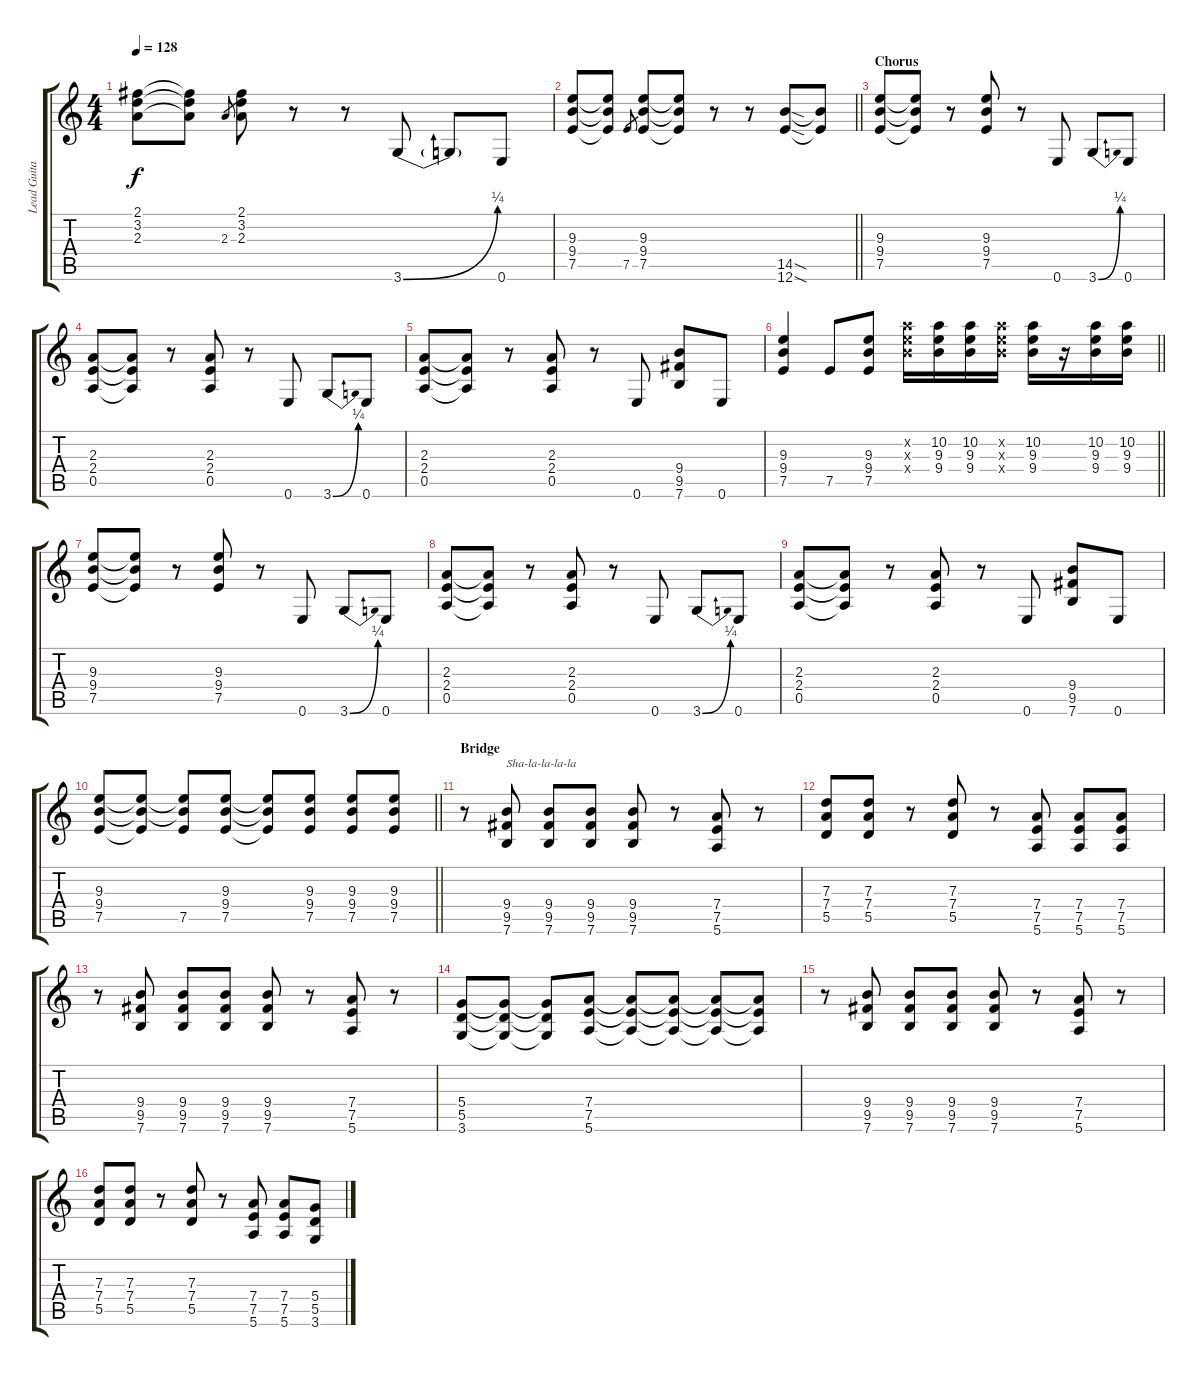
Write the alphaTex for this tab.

\track ("Lead Guitar" "Lead Guita") {instrument distortionguitar}
\staff {score tabs}
\tuning (E4 B3 G3 D3 A2 E2) {hide}
\ts (4 4)
\tempo 128
\clef g2
\ks c
(2.1 3.2 2.3).8{dy f} (2.1{t} 3.2{t} 2.3{t}).8 2.3.8{gr} (2.1 3.2 2.3).8 r.8 r.8 3.6{be (bend 0 0 60 1)}.8 3.6{t}.8 0.6.8 |
\barLineRight lightlight
(9.3 9.4 7.5).8 (9.3{t} 9.4{t} 7.5{t}).8 7.5.8{gr} (9.3 9.4 7.5).8 (9.3{t} 9.4{t} 7.5{t}).8 r.8 r.8 (14.5{sod} 12.6{sod}).8 (14.5{t} 12.6{t}).8 |
\section ("" "Chorus")
(9.3 9.4 7.5).8 (9.3{t} 9.4{t} 7.5{t}).8 r.8 (9.3 9.4 7.5).8 r.8 0.6.8 3.6{be (bend 0 0 60 1)}.8 0.6.8 |
(2.3 2.4 0.5).8 (2.3{t} 2.4{t} 0.5{t}).8 r.8 (2.3 2.4 0.5).8 r.8 0.6.8 3.6{be (bend 0 0 60 1)}.8 0.6.8 |
(2.3 2.4 0.5).8 (2.3{t} 2.4{t} 0.5{t}).8 r.8 (2.3 2.4 0.5).8 r.8 0.6.8 (9.4 9.5 7.6).8 0.6.8 |
\barLineRight lightlight
(9.3 9.4 7.5).4 7.5.8 (9.3 9.4 7.5).8 (10.2{x} 9.3{x} 9.4{x}).16 (10.2 9.3 9.4).16 (10.2 9.3 9.4).16 (10.2{x} 9.3{x} 9.4{x}).16 (10.2 9.3 9.4).16 r.16 (10.2 9.3 9.4).16 (10.2 9.3 9.4).16 |
(9.3 9.4 7.5).8 (9.3{t} 9.4{t} 7.5{t}).8 r.8 (9.3 9.4 7.5).8 r.8 0.6.8 3.6{be (bend 0 0 60 1)}.8 0.6.8 |
(2.3 2.4 0.5).8 (2.3{t} 2.4{t} 0.5{t}).8 r.8 (2.3 2.4 0.5).8 r.8 0.6.8 3.6{be (bend 0 0 60 1)}.8 0.6.8 |
(2.3 2.4 0.5).8 (2.3{t} 2.4{t} 0.5{t}).8 r.8 (2.3 2.4 0.5).8 r.8 0.6.8 (9.4 9.5 7.6).8 0.6.8 |
\barLineRight lightlight
(9.3 9.4 7.5).8 (9.3{t} 9.4{t} 7.5{t}).8 (9.3{t} 9.4{t} 7.5).8 (9.3 9.4 7.5).8 (9.3{t} 9.4{t} 7.5{t}).8 (9.3 9.4 7.5).8 (9.3 9.4 7.5).8 (9.3 9.4 7.5).8 |
\section ("" "Bridge")
r.8 (9.4 9.5 7.6).8{txt "Sha-la-la-la-la"} (9.4 9.5 7.6).8 (9.4 9.5 7.6).8 (9.4 9.5 7.6).8 r.8 (7.4 7.5 5.6).8 r.8 |
(7.3 7.4 5.5).8 (7.3 7.4 5.5).8 r.8 (7.3 7.4 5.5).8 r.8 (7.4 7.5 5.6).8 (7.4 7.5 5.6).8 (7.4 7.5 5.6).8 |
r.8 (9.4 9.5 7.6).8 (9.4 9.5 7.6).8 (9.4 9.5 7.6).8 (9.4 9.5 7.6).8 r.8 (7.4 7.5 5.6).8 r.8 |
(5.4 5.5 3.6).8 (5.4{t} 5.5{t} 3.6{t}).8 (5.4{t} 5.5{t} 3.6{t}).8 (7.4 7.5 5.6).8 (7.4{t} 7.5{t} 5.6{t}).8 (7.4{t} 7.5{t} 5.6{t}).8 (7.4{t} 7.5{t} 5.6{t}).8 (7.4{t} 7.5{t} 5.6{t}).8 |
r.8 (9.4 9.5 7.6).8 (9.4 9.5 7.6).8 (9.4 9.5 7.6).8 (9.4 9.5 7.6).8 r.8 (7.4 7.5 5.6).8 r.8 |
(7.3 7.4 5.5).8 (7.3 7.4 5.5).8 r.8 (7.3 7.4 5.5).8 r.8 (7.4 7.5 5.6).8 (7.4 7.5 5.6).8 (5.4 5.5 3.6).8
